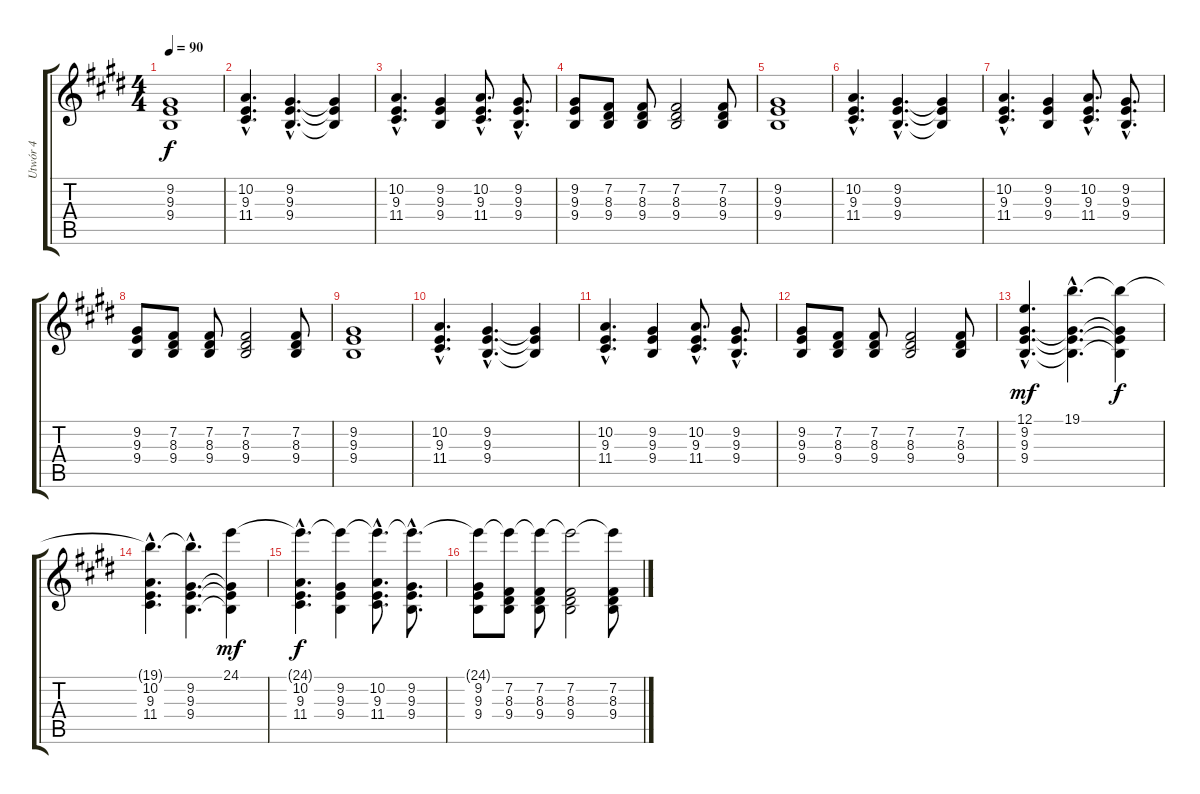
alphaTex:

\track ("Utwór 4" "Utwór 4") {instrument stringensemble1}
\staff {score tabs}
\tuning (E4 B3 G3 D3 A2 E2) {hide}
\ts (4 4)
\tempo 90
\clef g2
\ks e
(9.2 9.3 9.4).1{dy f} |
(10.2{hac} 9.3{hac} 11.4{hac}).4{d} (9.2{hac} 9.3{hac} 9.4{hac}).4{d} (9.2{t} 9.3{t} 9.4{t}).4 |
(10.2{hac} 9.3{hac} 11.4{hac}).4{d} (9.2 9.3 9.4).4 (10.2{hac} 9.3{hac} 11.4{hac}).8{d} (9.2{hac} 9.3{hac} 9.4{hac}).8{d} |
(9.2 9.3 9.4).8 (7.2 8.3 9.4).8 (7.2 8.3 9.4).8 (7.2 8.3 9.4).2 (7.2 8.3 9.4).8 |
(9.2 9.3 9.4).1 |
(10.2{hac} 9.3{hac} 11.4{hac}).4{d} (9.2{hac} 9.3{hac} 9.4{hac}).4{d} (9.2{t} 9.3{t} 9.4{t}).4 |
(10.2{hac} 9.3{hac} 11.4{hac}).4{d} (9.2 9.3 9.4).4 (10.2{hac} 9.3{hac} 11.4{hac}).8{d} (9.2{hac} 9.3{hac} 9.4{hac}).8{d} |
(9.2 9.3 9.4).8 (7.2 8.3 9.4).8 (7.2 8.3 9.4).8 (7.2 8.3 9.4).2 (7.2 8.3 9.4).8 |
(9.2 9.3 9.4).1 |
(10.2{hac} 9.3{hac} 11.4{hac}).4{d} (9.2{hac} 9.3{hac} 9.4{hac}).4{d} (9.2{t} 9.3{t} 9.4{t}).4 |
(10.2{hac} 9.3{hac} 11.4{hac}).4{d} (9.2 9.3 9.4).4 (10.2{hac} 9.3{hac} 11.4{hac}).8{d} (9.2{hac} 9.3{hac} 9.4{hac}).8{d} |
(9.2 9.3 9.4).8 (7.2 8.3 9.4).8 (7.2 8.3 9.4).8 (7.2 8.3 9.4).2 (7.2 8.3 9.4).8 |
(12.1{hac} 9.2{hac} 9.3{hac} 9.4{hac}).4{d dy mf} (19.1{hac} 9.2{hac t} 9.3{hac t} 9.4{hac t}).4{d} (19.1{t} 9.2{t} 9.3{t} 9.4{t}).4{dy f} |
(19.1{hac t} 10.2{hac} 9.3{hac} 11.4{hac}).4{d} (19.1{hac t} 9.2{hac} 9.3{hac} 9.4{hac}).4{d} (24.1 9.2{t} 9.3{t} 9.4{t}).4{dy mf} |
(24.1{hac t} 10.2{hac} 9.3{hac} 11.4{hac}).4{d dy f} (24.1{t} 9.2 9.3 9.4).4 (24.1{hac t} 10.2{hac} 9.3{hac} 11.4{hac}).8{d} (24.1{hac t} 9.2{hac} 9.3{hac} 9.4{hac}).8{d} |
(24.1{t} 9.2 9.3 9.4).8 (24.1{t} 7.2 8.3 9.4).8 (24.1{t} 7.2 8.3 9.4).8 (24.1{t} 7.2 8.3 9.4).2 (24.1{t} 7.2 8.3 9.4).8
